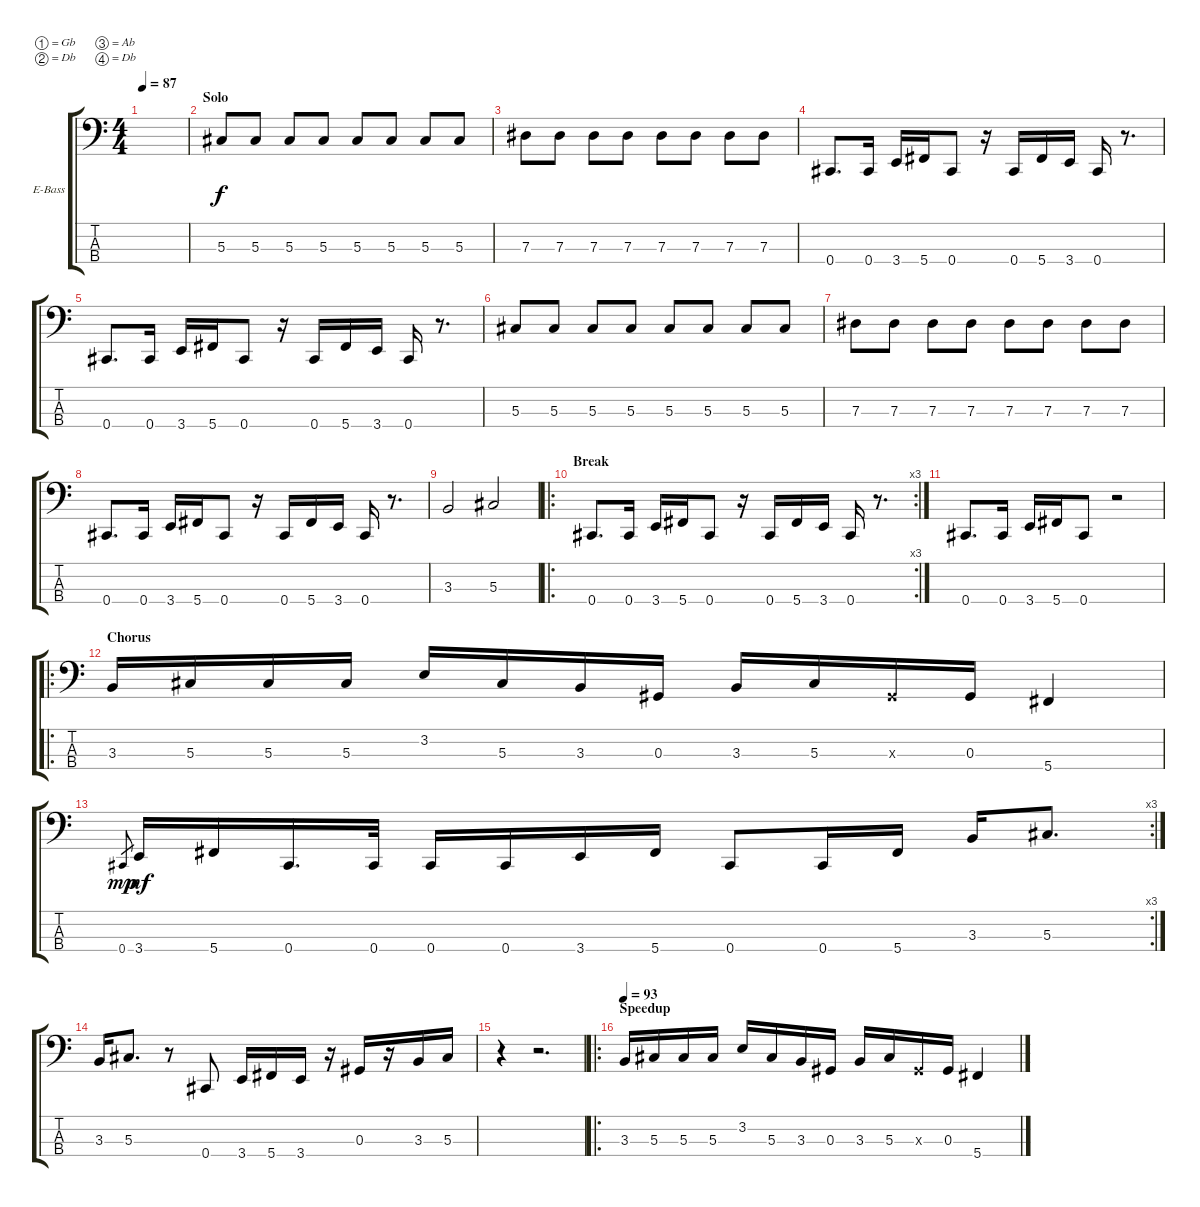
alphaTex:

\bracketExtendMode groupsimilarinstruments
\firstSystemTrackNameOrientation horizontal
\otherSystemsTrackNameOrientation horizontal
\track ("Electric Bass" "E-Bass") {instrument electricbassfinger}
\staff {score tabs}
\tuning (Gb2 Db2 Ab1 Db1)
\ts (4 4)
\tempo 87
\clef f4
\ks c
|
\section ("" "Solo")
5.3.8 5.3.8 5.3.8 5.3.8 5.3.8 5.3.8 5.3.8 5.3.8 |
7.3.8 7.3.8 7.3.8 7.3.8 7.3.8 7.3.8 7.3.8 7.3.8 |
0.4.8{d} 0.4.16 3.4.16 5.4.16 0.4.8 r.16 0.4.16 5.4.16 3.4.16 0.4.16 r.8{d} |
0.4.8{d} 0.4.16 3.4.16 5.4.16 0.4.8 r.16 0.4.16 5.4.16 3.4.16 0.4.16 r.8{d} |
5.3.8 5.3.8 5.3.8 5.3.8 5.3.8 5.3.8 5.3.8 5.3.8 |
7.3.8 7.3.8 7.3.8 7.3.8 7.3.8 7.3.8 7.3.8 7.3.8 |
0.4.8{d} 0.4.16 3.4.16 5.4.16 0.4.8 r.16 0.4.16 5.4.16 3.4.16 0.4.16 r.8{d} |
3.3.2 5.3.2 |
\ro
\rc 3
\section ("" "Break")
0.4.8{d} 0.4.16 3.4.16 5.4.16 0.4.8 r.16 0.4.16 5.4.16 3.4.16 0.4.16 r.8{d} |
0.4.8{d} 0.4.16 3.4.16 5.4.16 0.4.8 r.2 |
\ro
\section ("" "Chorus")
3.3.16 5.3.16 5.3.16 5.3.16 3.2.16 5.3.16 3.3.16 0.3.16 3.3.16 5.3.16 0.3{x}.16 0.3.16 5.4.4 |
\rc 3
0.4.8{gr dy mp} 3.4.16{dy mf} 5.4.16 0.4.16{d} 0.4.32 0.4.16 0.4.16 3.4.16 5.4.16 0.4.8 0.4.16 5.4.16 3.3.16 5.3.8{d} |
3.3.16 5.3.8{d} r.8 0.4.8 3.4.16 5.4.16 3.4.16 r.16 0.3.16 r.16 3.3.16 5.3.16 |
r.4 r.2{d} |
\ro
\section ("" "Speedup")
\tempo 93
3.3.16 5.3.16 5.3.16 5.3.16 3.2.16 5.3.16 3.3.16 0.3.16 3.3.16 5.3.16 0.3{x}.16 0.3.16 5.4.4
